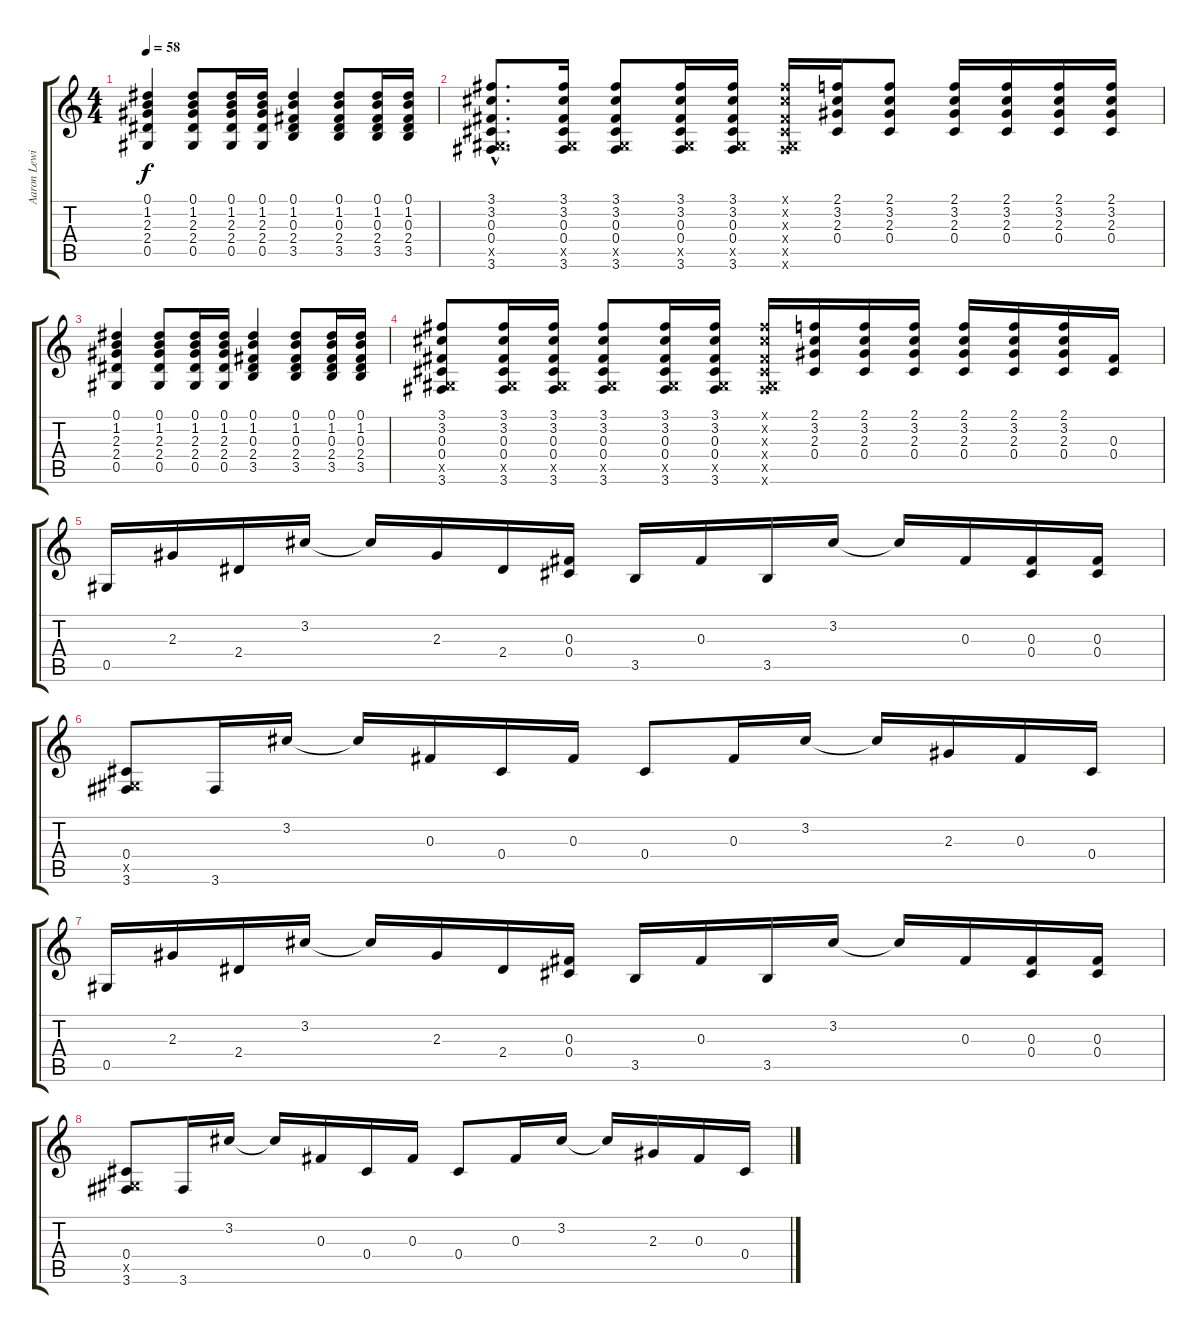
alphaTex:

\track ("Aaron Lewis (Acoustic Guitar)" "Aaron Lewi") {instrument acousticguitarsteel}
\staff {score tabs}
\tuning (Eb4 Bb3 Gb3 Db3 Ab2 Eb2) {hide}
\ts (4 4)
\tempo 58
\clef g2
\ks c
(0.1 1.2 2.3 2.4 0.5).4{dy f} (0.1 1.2 2.3 2.4 0.5).8 (0.1 1.2 2.3 2.4 0.5).16 (0.1 1.2 2.3 2.4 0.5).16 (0.1 1.2 0.3 2.4 3.5).4 (0.1 1.2 0.3 2.4 3.5).8 (0.1 1.2 0.3 2.4 3.5).16 (0.1 1.2 0.3 2.4 3.5).16 |
(3.1{hac} 3.2{hac} 0.3{hac} 0.4{hac} 0.5{hac x} 3.6{hac}).8{d} (3.1 3.2 0.3 0.4 0.5{x} 3.6).16 (3.1 3.2 0.3 0.4 0.5{x} 3.6).8 (3.1 3.2 0.3 0.4 0.5{x} 3.6).16 (3.1 3.2 0.3 0.4 0.5{x} 3.6).16 (3.1{x} 3.2{x} 0.3{x} 0.4{x} 0.5{x} 3.6{x}).16 (2.1 3.2 2.3 0.4).16 (2.1 3.2 2.3 0.4).8 (2.1 3.2 2.3 0.4).16 (2.1 3.2 2.3 0.4).16 (2.1 3.2 2.3 0.4).16 (2.1 3.2 2.3 0.4).16 |
(0.1 1.2 2.3 2.4 0.5).4 (0.1 1.2 2.3 2.4 0.5).8 (0.1 1.2 2.3 2.4 0.5).16 (0.1 1.2 2.3 2.4 0.5).16 (0.1 1.2 0.3 2.4 3.5).4 (0.1 1.2 0.3 2.4 3.5).8 (0.1 1.2 0.3 2.4 3.5).16 (0.1 1.2 0.3 2.4 3.5).16 |
(3.1 3.2 0.3 0.4 0.5{x} 3.6).8 (3.1 3.2 0.3 0.4 0.5{x} 3.6).16 (3.1 3.2 0.3 0.4 0.5{x} 3.6).16 (3.1 3.2 0.3 0.4 0.5{x} 3.6).8 (3.1 3.2 0.3 0.4 0.5{x} 3.6).16 (3.1 3.2 0.3 0.4 0.5{x} 3.6).16 (3.1{x} 3.2{x} 0.3{x} 0.4{x} 0.5{x} 3.6{x}).16 (2.1 3.2 2.3 0.4).16 (2.1 3.2 2.3 0.4).16 (2.1 3.2 2.3 0.4).16 (2.1 3.2 2.3 0.4).16 (2.1 3.2 2.3 0.4).16 (2.1 3.2 2.3 0.4).16 (0.3 0.4).16 |
0.5.16 2.3.16 2.4.16 3.2.16 3.2{t}.16 2.3.16 2.4.16 (0.3 0.4).16 3.5.16 0.3.16 3.5.16 3.2.16 3.2{t}.16 0.3.16 (0.3 0.4).16 (0.3 0.4).16 |
(0.4 0.5{x} 3.6).8 3.6.16 3.2.16 3.2{t}.16 0.3.16 0.4.16 0.3.16 0.4.8 0.3.16 3.2.16 3.2{t}.16 2.3.16 0.3.16 0.4.16 |
0.5.16 2.3.16 2.4.16 3.2.16 3.2{t}.16 2.3.16 2.4.16 (0.3 0.4).16 3.5.16 0.3.16 3.5.16 3.2.16 3.2{t}.16 0.3.16 (0.3 0.4).16 (0.3 0.4).16 |
(0.4 0.5{x} 3.6).8 3.6.16 3.2.16 3.2{t}.16 0.3.16 0.4.16 0.3.16 0.4.8 0.3.16 3.2.16 3.2{t}.16 2.3.16 0.3.16 0.4.16
